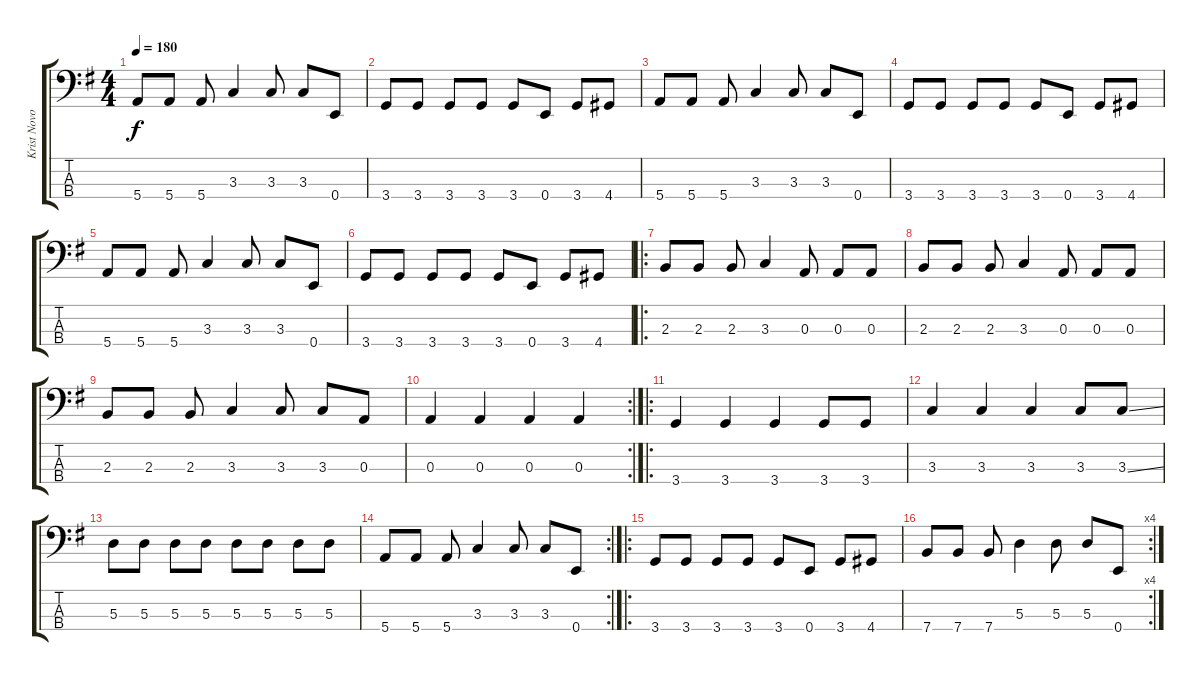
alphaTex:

\track ("Krist Novoselic" "Krist Novo") {instrument electricbasspick}
\staff {score tabs}
\tuning (G2 D2 A1 E1) {hide}
\ts (4 4)
\tempo 180
\clef f4
\ks g
5.4.8{dy f} 5.4.8 5.4.8 3.3.4 3.3.8 3.3.8 0.4.8 |
3.4.8 3.4.8 3.4.8 3.4.8 3.4.8 0.4.8 3.4.8 4.4.8 |
5.4.8 5.4.8 5.4.8 3.3.4 3.3.8 3.3.8 0.4.8 |
3.4.8 3.4.8 3.4.8 3.4.8 3.4.8 0.4.8 3.4.8 4.4.8 |
5.4.8 5.4.8 5.4.8 3.3.4 3.3.8 3.3.8 0.4.8 |
3.4.8 3.4.8 3.4.8 3.4.8 3.4.8 0.4.8 3.4.8 4.4.8 |
\ro
2.3.8 2.3.8 2.3.8 3.3.4 0.3.8 0.3.8 0.3.8 |
2.3.8 2.3.8 2.3.8 3.3.4 0.3.8 0.3.8 0.3.8 |
2.3.8 2.3.8 2.3.8 3.3.4 3.3.8 3.3.8 0.3.8 |
\rc 2
0.3.4 0.3.4 0.3.4 0.3.4 |
\ro
3.4.4 3.4.4 3.4.4 3.4.8 3.4.8 |
3.3.4 3.3.4 3.3.4 3.3.8 3.3{ss}.8 |
5.3.8 5.3.8 5.3.8 5.3.8 5.3.8 5.3.8 5.3.8 5.3.8 |
\rc 2
5.4.8 5.4.8 5.4.8 3.3.4 3.3.8 3.3.8 0.4.8 |
\ro
3.4.8 3.4.8 3.4.8 3.4.8 3.4.8 0.4.8 3.4.8 4.4.8 |
\rc 4
7.4.8 7.4.8 7.4.8 5.3.4 5.3.8 5.3.8 0.4.8
